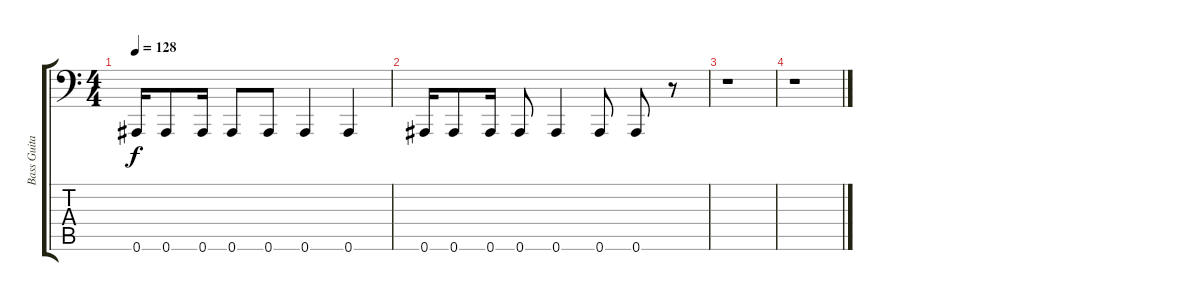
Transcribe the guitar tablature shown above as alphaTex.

\track ("Bass Guitar" "Bass Guita") {instrument electricbasspick}
\staff {score tabs}
\tuning (C3 G2 Eb2 Bb1 F1 Bb0) {hide}
\ts (4 4)
\tempo 128
\clef f4
\ks c
0.6.16{dy f} 0.6.8 0.6.16 0.6.8 0.6.8 0.6.4 0.6.4 |
0.6.16 0.6.8 0.6.16 0.6.8 0.6.4 0.6.8 0.6.8 r.8 |
r.1 |
r.1
